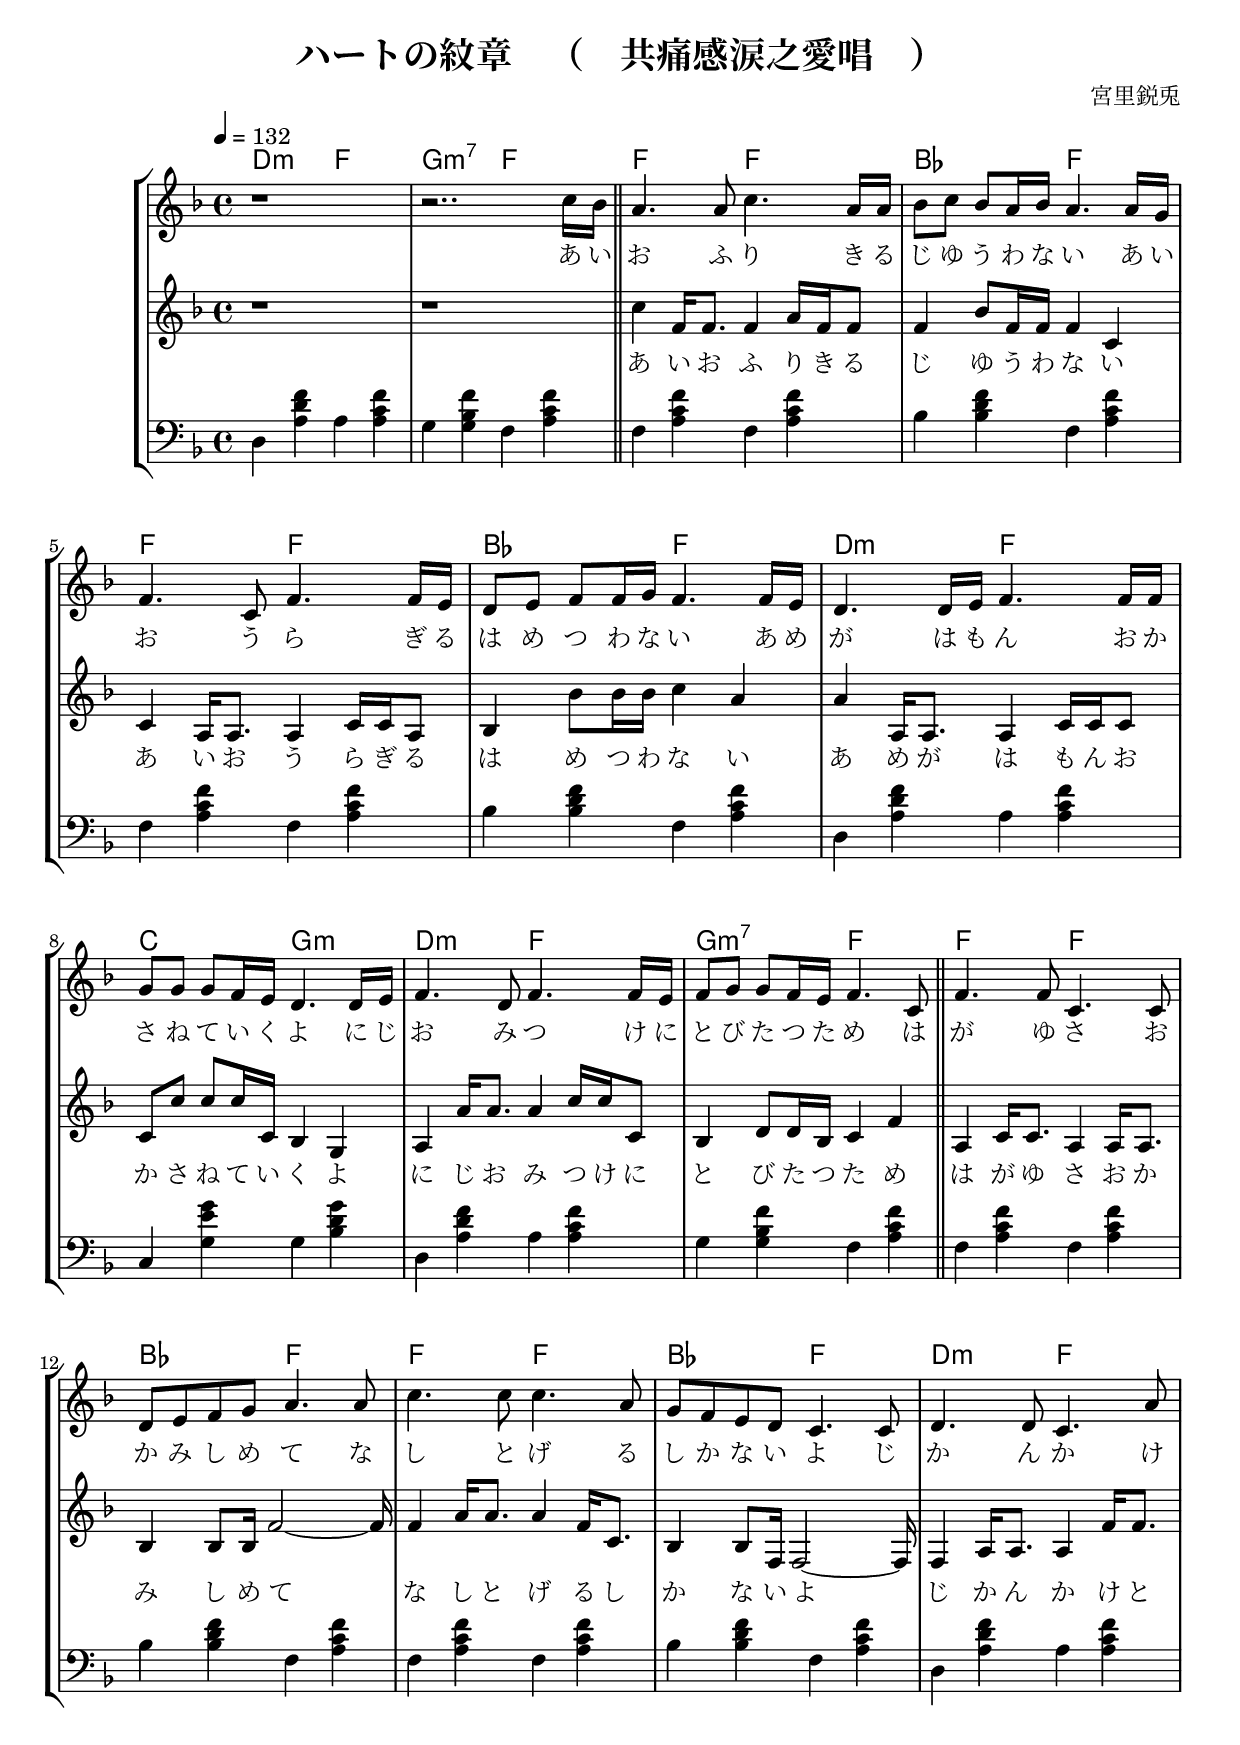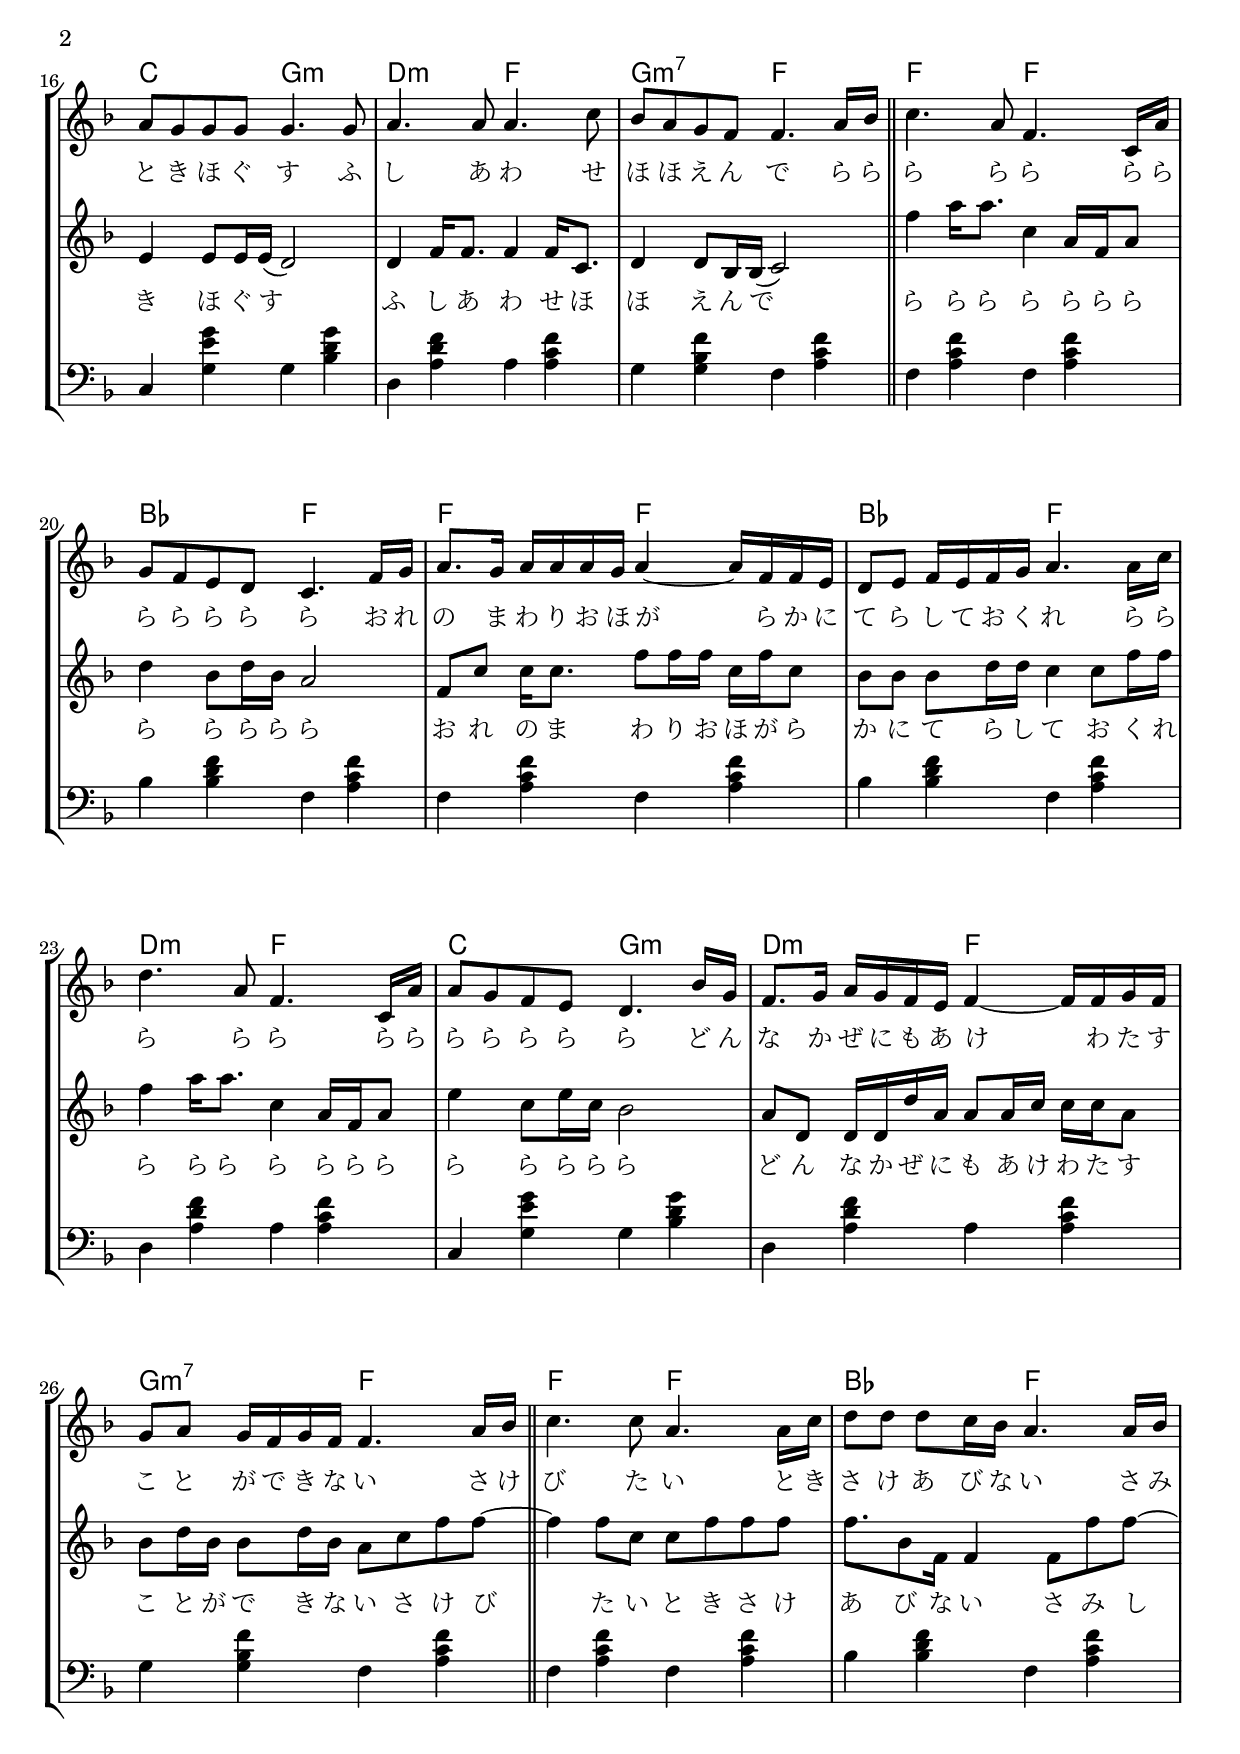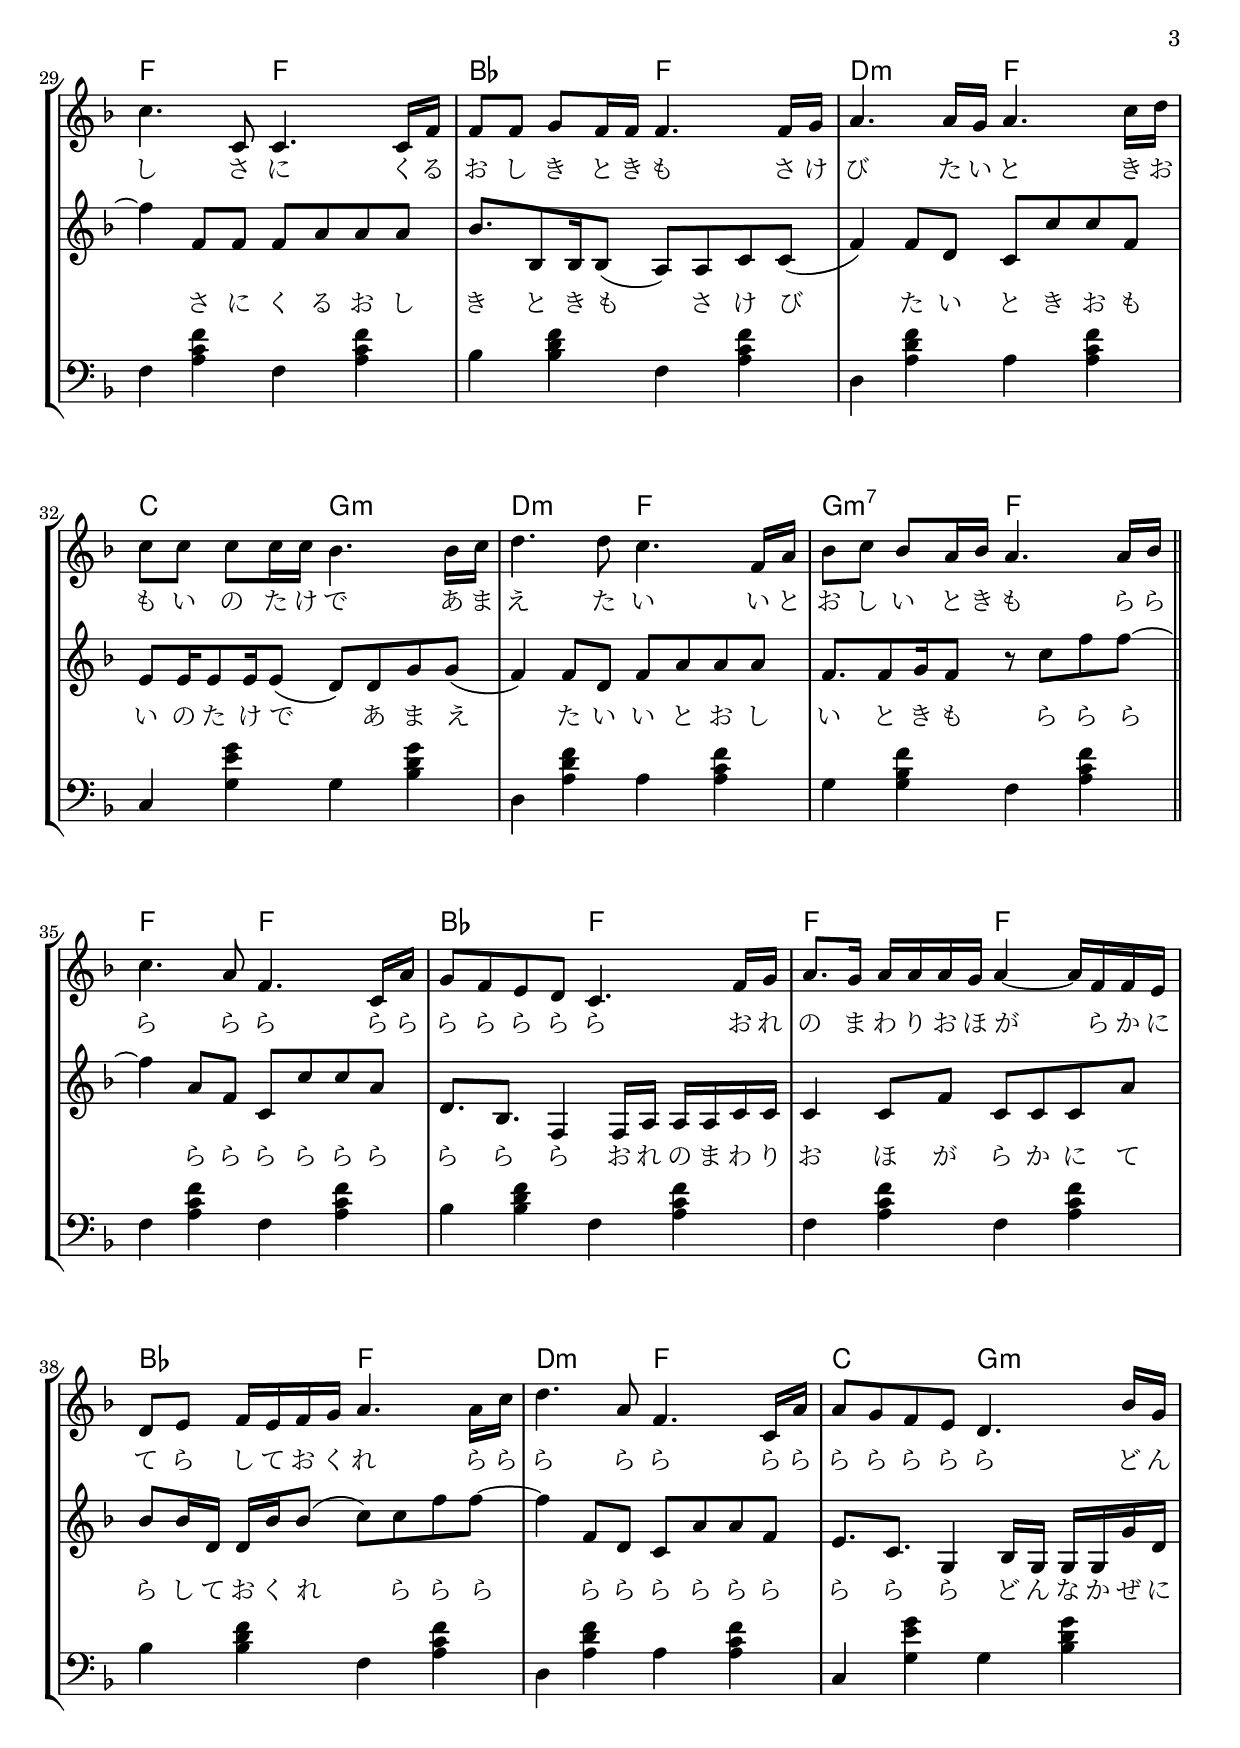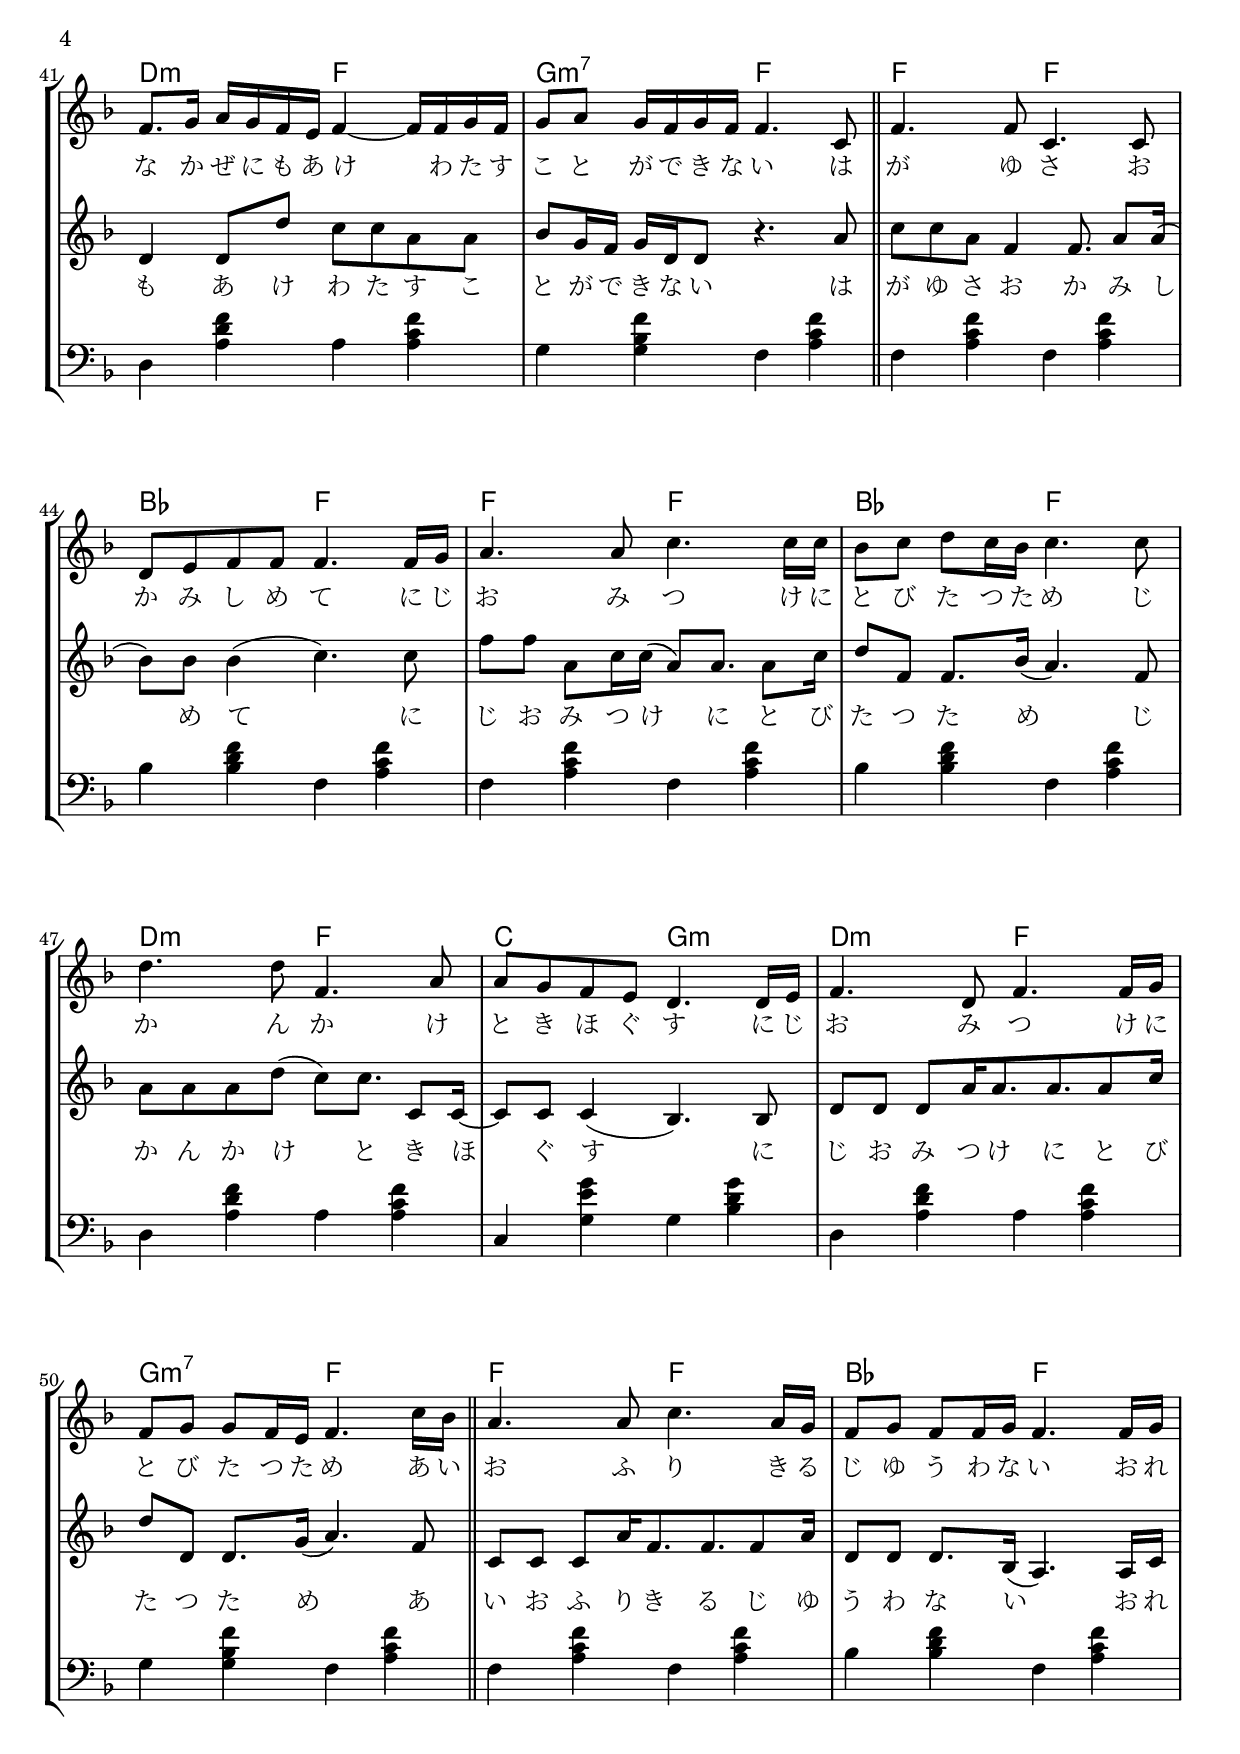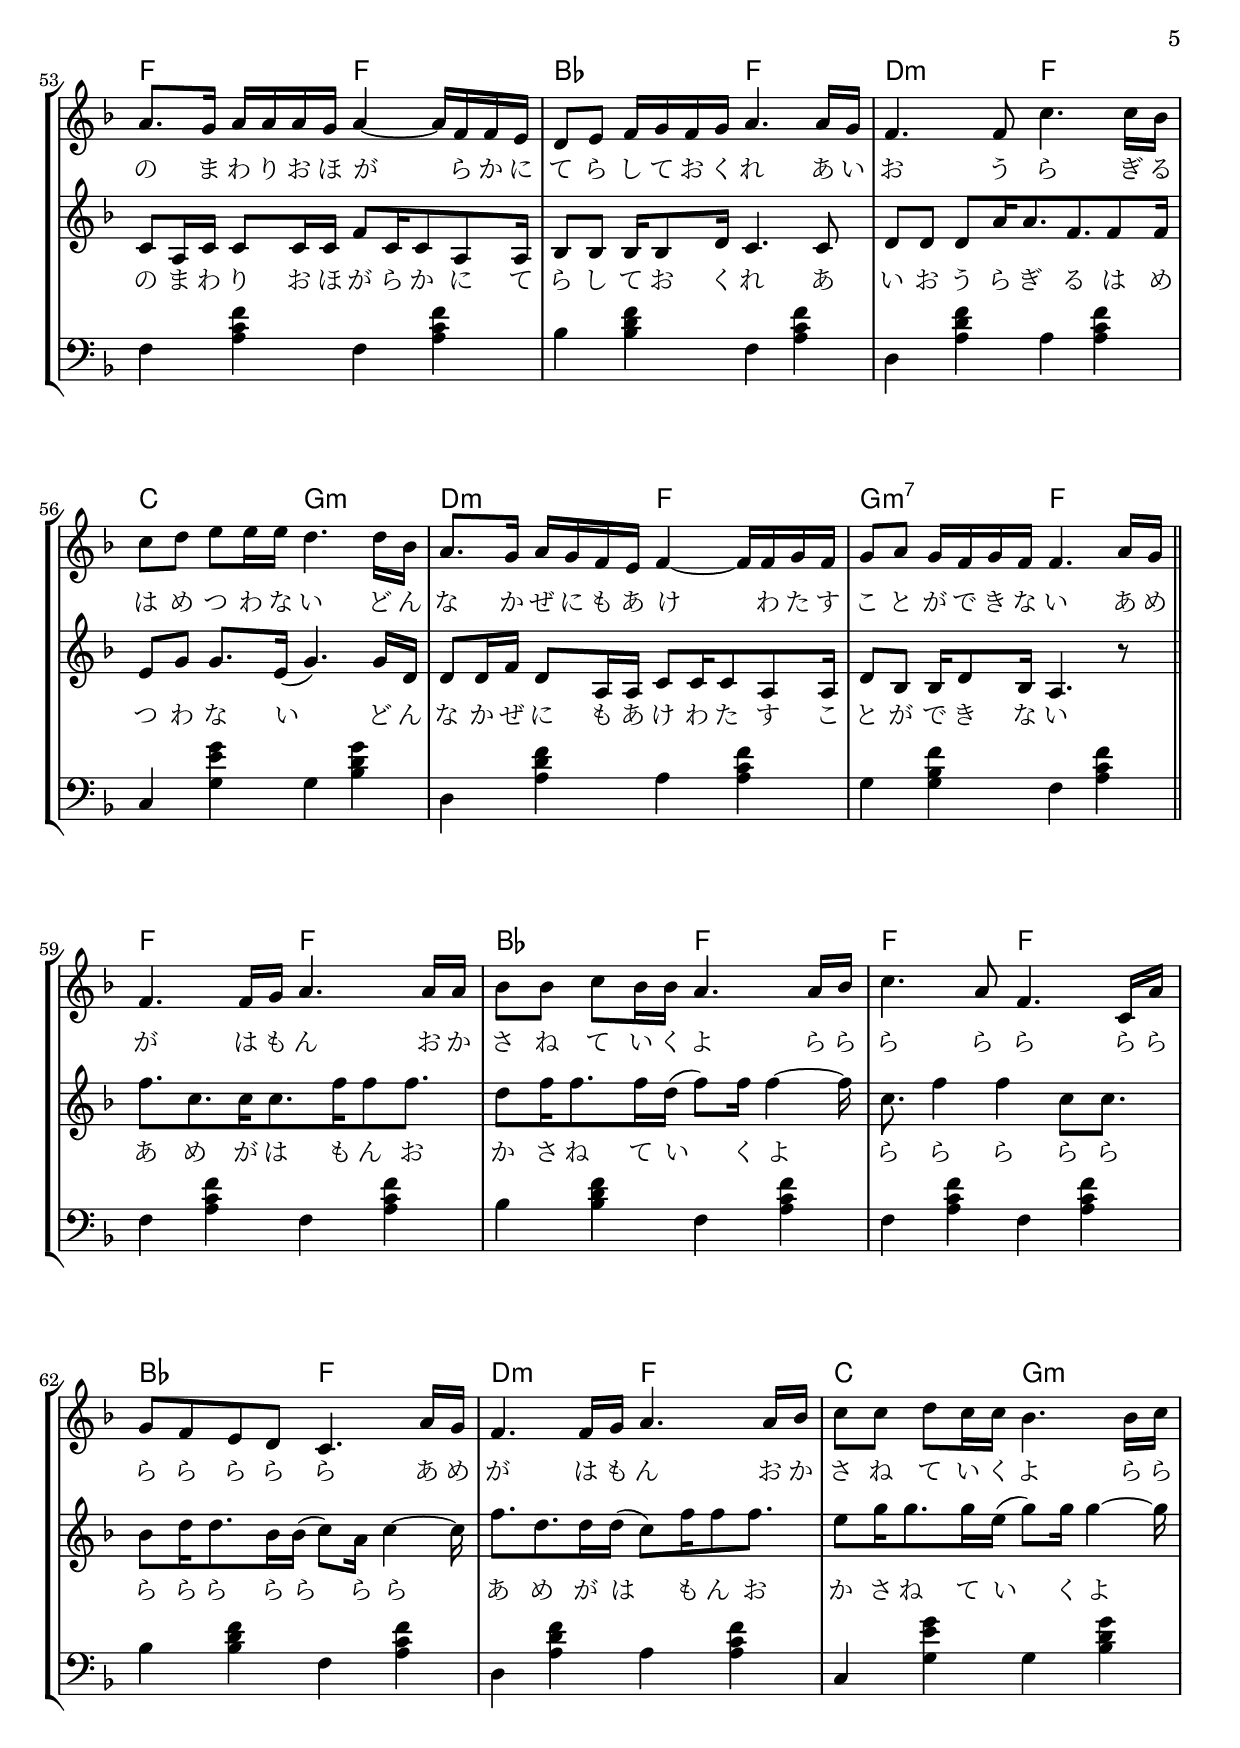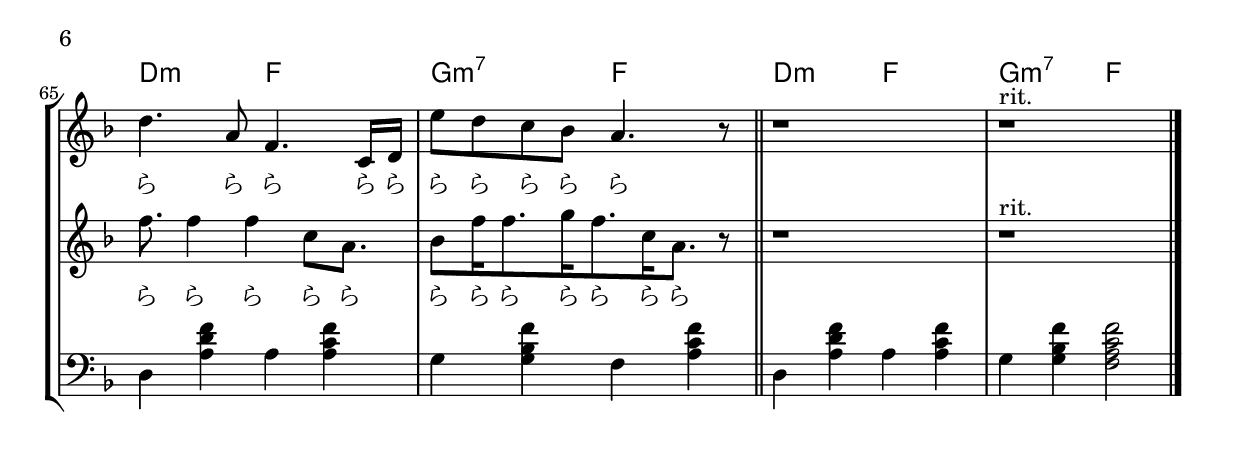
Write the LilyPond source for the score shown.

\version "2.12.1"

\header {
	title = \markup {ハートの紋章　（　共痛感涙之愛唱　）}
	composer = \markup \center-column {宮里鋭兎}
}

harmony = \chordmode {
	d2:m f g:min7 f 

	f f bes f f f bes f d:m f c g:m d:m f g:min7 f 

	f f bes f f f bes f d:m f c g:m d:m f g:min7 f 

	f f bes f f f bes f d:m f c g:m d:m f g:min7 f 

	f f bes f f f bes f d:m f c g:m d:m f g:min7 f 

	f f bes f f f bes f d:m f c g:m d:m f g:min7 f 

	f f bes f f f bes f d:m f c g:m d:m f g:min7 f 

	f f bes f f f bes f d:m f c g:m d:m f g:min7 f 

	f f bes f f f bes f d:m f c g:m d:m f g:min7 f 

	d:m f g:min7 f 
}

melody = {
	\key f \major
	\tempo 4 = 132
	r1 | r2.. 
	\set Staff.midiInstrument = #"fss0.35"
	c''16  bes'16 
	a'4.  a'8  c''4.  a'16  a'16 
	bes'8  c''8  bes'8  a'16  bes'16  a'4.  a'16  g'16 
	f'4.  c'8  f'4.  f'16  e'16 
	d'8  e'8  f'8  f'16  g'16  f'4.  f'16  e'16 
	d'4.  d'16  e'16  f'4.  f'16  f'16 
	g'8  g'8  g'8  f'16  e'16  d'4.  d'16  e'16 
	f'4.  d'8  f'4.  f'16  e'16 
	f'8  g'8  g'8  f'16  e'16  f'4.  	\set Staff.midiInstrument = #"fss0.35"
	c'8 
	f'4.  f'8  c'4.  c'8 
	d'8  e'8  f'8  g'8  a'4.  a'8 
	c''4.  c''8  c''4.  a'8 
	g'8  f'8  e'8  d'8  c'4.  c'8 
	d'4.  d'8  c'4.  a'8 
	a'8  g'8  g'8  g'8  g'4.  g'8 
	a'4.  a'8  a'4.  c''8 
	bes'8  a'8  g'8  f'8  f'4.  	\set Staff.midiInstrument = #"fss0.35"
	a'16  bes'16 
	c''4.  a'8  f'4.  c'16  a'16 
	g'8  f'8  e'8  d'8  c'4.  f'16  g'16 
	a'8.  g'16  a'16  a'16  a'16  g'16  a'4~a'16  f'16  f'16  e'16 
	d'8  e'8  f'16  e'16  f'16  g'16  a'4.  a'16  c''16 
	d''4.  a'8  f'4.  c'16  a'16 
	a'8  g'8  f'8  e'8  d'4.  bes'16  g'16 
	f'8.  g'16  a'16  g'16  f'16  e'16  f'4~f'16  f'16  g'16  f'16 
	g'8  a'8  g'16  f'16  g'16  f'16  f'4.  	\set Staff.midiInstrument = #"fss0.35"
	a'16  bes'16 
	c''4.  c''8  a'4.  a'16  c''16 
	d''8  d''8  d''8  c''16  bes'16  a'4.  a'16  bes'16 
	c''4.  c'8  c'4.  c'16  f'16 
	f'8  f'8  g'8  f'16  f'16  f'4.  f'16  g'16 
	a'4.  a'16  g'16  a'4.  c''16  d''16 
	c''8  c''8  c''8  c''16  c''16  bes'4.  bes'16  c''16 
	d''4.  d''8  c''4.  f'16  a'16 
	bes'8  c''8  bes'8  a'16  bes'16  a'4.  	\set Staff.midiInstrument = #"fss0.35"
	a'16  bes'16 
	c''4.  a'8  f'4.  c'16  a'16 
	g'8  f'8  e'8  d'8  c'4.  f'16  g'16 
	a'8.  g'16  a'16  a'16  a'16  g'16  a'4~a'16  f'16  f'16  e'16 
	d'8  e'8  f'16  e'16  f'16  g'16  a'4.  a'16  c''16 
	d''4.  a'8  f'4.  c'16  a'16 
	a'8  g'8  f'8  e'8  d'4.  bes'16  g'16 
	f'8.  g'16  a'16  g'16  f'16  e'16  f'4~f'16  f'16  g'16  f'16 
	g'8  a'8  g'16  f'16  g'16  f'16  f'4.  	\set Staff.midiInstrument = #"fss0.35"
	c'8 
	f'4.  f'8  c'4.  c'8 
	d'8  e'8  f'8  f'8  f'4.  f'16  g'16 
	a'4.  a'8  c''4.  c''16  c''16 
	bes'8  c''8  d''8  c''16  bes'16  c''4.  c''8 
	d''4.  d''8  f'4.  a'8 
	a'8  g'8  f'8  e'8  d'4.  d'16  e'16 
	f'4.  d'8  f'4.  f'16  g'16 
	f'8  g'8  g'8  f'16  e'16  f'4.  	\set Staff.midiInstrument = #"fss0.35"
	c''16  bes'16 
	a'4.  a'8  c''4.  a'16  g'16 
	f'8  g'8  f'8  f'16  g'16  f'4.  f'16  g'16 
	a'8.  g'16  a'16  a'16  a'16  g'16  a'4~a'16  f'16  f'16  e'16 
	d'8  e'8  f'16  g'16  f'16  g'16  a'4.  a'16  g'16 
	f'4.  f'8  c''4.  c''16  bes'16 
	c''8  d''8  e''8  e''16  e''16  d''4.  d''16  bes'16 
	a'8.  g'16  a'16  g'16  f'16  e'16  f'4~f'16  f'16  g'16  f'16 
	g'8  a'8  g'16  f'16  g'16  f'16  f'4.  	\set Staff.midiInstrument = #"fss0.35"
	a'16  g'16 
	f'4.  f'16  g'16  a'4.  a'16  a'16 
	bes'8  bes'8  c''8  bes'16  bes'16  a'4.  a'16  bes'16 
	c''4.  a'8  f'4.  c'16  a'16 
	g'8  f'8  e'8  d'8  c'4.  a'16  g'16 
	f'4.  f'16  g'16  a'4.  a'16  bes'16 
	c''8  c''8  d''8  c''16  c''16  bes'4.  bes'16  c''16 
	d''4.  a'8  f'4.  c'16  d'16 
	e''8  d''8  c''8  bes'8  a'4.  	r8 	r1 | r1^"rit." \bar "|."
}

words = \lyricmode {
	
	あ  い  お  ふ  り  き  る  じ  ゆ  う  わ  な  い  あ  い  お  う  ら  ぎ  る  は  め  つ  わ  な  い  あ  め  が  は  も  ん  お  か  さ  ね  て  い  く  よ  に  じ  お  み  つ  け  に  と  び  た  つ  た  め  
	は  が  ゆ  さ  お  か  み  し  め  て  な  し  と  げ  る  し  か  な  い  よ  じ  か  ん  か  け  と  き  ほ  ぐ  す  ふ  し  あ  わ  せ  ほ  ほ  え  ん  で  
	ら  ら  ら  ら  ら  ら  ら  ら  ら  ら  ら  ら  お  れ  の  ま  わ  り  お  ほ  が  ら  か  に  て  ら  し  て  お  く  れ  ら  ら  ら  ら  ら  ら  ら  ら  ら  ら  ら  ら  ど  ん  な  か  ぜ  に  も  あ  け  わ  た  す  こ  と  が  で  き  な  い  
	さ  け  び  た  い  と  き  さ  け  あ  び  な  い  さ  み  し  さ  に  く  る  お  し  き  と  き  も  さ  け  び  た  い  と  き  お  も  い  の  た  け  で  あ  ま  え  た  い  い  と  お  し  い  と  き  も  
	ら  ら  ら  ら  ら  ら  ら  ら  ら  ら  ら  ら  お  れ  の  ま  わ  り  お  ほ  が  ら  か  に  て  ら  し  て  お  く  れ  ら  ら  ら  ら  ら  ら  ら  ら  ら  ら  ら  ら  ど  ん  な  か  ぜ  に  も  あ  け  わ  た  す  こ  と  が  で  き  な  い  
	は  が  ゆ  さ  お  か  み  し  め  て  に  じ  お  み  つ  け  に  と  び  た  つ  た  め  じ  か  ん  か  け  と  き  ほ  ぐ  す  に  じ  お  み  つ  け  に  と  び  た  つ  た  め  
	あ  い  お  ふ  り  き  る  じ  ゆ  う  わ  な  い  お  れ  の  ま  わ  り  お  ほ  が  ら  か  に  て  ら  し  て  お  く  れ  あ  い  お  う  ら  ぎ  る  は  め  つ  わ  な  い  ど  ん  な  か  ぜ  に  も  あ  け  わ  た  す  こ  と  が  で  き  な  い  
	あ  め  が  は  も  ん  お  か  さ  ね  て  い  く  よ  ら  ら  ら  ら  ら  ら  ら  ら  ら  ら  ら  ら  あ  め  が  は  も  ん  お  か  さ  ね  て  い  く  よ  ら  ら  ら  ら  ら  ら  ら  ら  ら  ら  ら  ら  
	
}

secondmelody = {
	\key f \major
	\tempo 4 = 132
	r1 | r1   
	\set Staff.midiInstrument = #"mmi0.38"
	 c''4  f'16  f'8.  f'4  a'16  f'16  f'8 
	f'4  bes'8  f'16  f'16  f'4  c'4 
	c'4  a16  a8.  a4  c'16  c'16  a8 
	bes4  bes'8  bes'16  bes'16  c''4  a'4 
	a'4  a16  a8.  a4  c'16  c'16  c'8 
	c'8  c''8  c''8  c''16  c'16  bes4  g4 
	a4  a'16  a'8.  a'4  c''16  c''16  c'8 
	bes4  d'8  d'16  bes16  c'4  f'4
	\set Staff.midiInstrument = #"mmi0.38"
	 a4  c'16  c'8.  a4  a16  a8. 
	bes4  bes8  bes16  f'2~f'16 
	f'4  a'16  a'8.  a'4  f'16  c'8. 
	bes4  bes8  f16  f2~f16 
	f4  a16  a8.  a4  f'16  f'8. 
	e'4  e'8  e'16  e'16  (d'2) 
	d'4  f'16  f'8.  f'4  f'16  c'8. 
	d'4  d'8  bes16  bes16  (c'2)
	\set Staff.midiInstrument = #"mmi0.38"
	 f''4  a''16  a''8.  c''4  a'16  f'16  a'8 
	d''4  bes'8  d''16  bes'16  a'2 
	f'8  c''8  c''16  c''8.  f''8  f''16  f''16  c''16  f''16  c''8 
	bes'8  bes'8  bes'8  d''16  d''16  c''4  c''8  f''16  f''16 
	f''4  a''16  a''8.  c''4  a'16  f'16  a'8 
	e''4  c''8  e''16  c''16  bes'2 
	a'8  d'8  d'16  d'16  d''16  a'16  a'8  a'16  c''16  c''16  c''16  a'8 
	bes'8  d''16  bes'16  bes'8  d''16  bes'16  a'8  	\set Staff.midiInstrument = #"mmi0.38"
	c''8  f''8  f''8~ 
	f''4  f''8  c''8  c''8  f''8  f''8  f''8 
	f''8.  bes'8  f'16  f'4  f'8  f''8  f''8~ 
	f''4  f'8  f'8  f'8  a'8  a'8  a'8 
	bes'8.  bes8  bes16  bes8  (a8)  a8  c'8  c'8 
	(f'4)  f'8  d'8  c'8  c''8  c''8  f'8 
	e'8  e'16  e'8  e'16  e'8  (d'8)  d'8  g'8  g'8 
	(f'4)  f'8  d'8  f'8  a'8  a'8  a'8 
	f'8.  f'8  g'16  f'8  	r8 	\set Staff.midiInstrument = #"mmi0.38"
	c''8  f''8  f''8~ 
	f''4  a'8  f'8  c'8  c''8  c''8  a'8 
	d'8.  bes8.  f4  f16  a16  a16  a16  c'16  c'16 
	c'4  c'8  f'8  c'8  c'8  c'8  a'8 
	bes'8  bes'16  d'16  d'16  bes'16  bes'8  (c''8)  c''8  f''8  f''8~ 
	f''4  f'8  d'8  c'8  a'8  a'8  f'8 
	e'8.  c'8.  g4  bes16  g16  g16  g16  g'16  d'16 
	d'4  d'8  d''8  c''8  c''8  a'8  a'8 
	bes'8  g'16  f'16  g'16  d'16  d'8  	r4. 	\set Staff.midiInstrument = #"mmi0.38"
	a'8 
	c''8  c''8  a'8  f'4  f'8.  a'8  a'16 
	(bes'8)  bes'8  bes'4  (c''4.)  c''8 
	f''8  f''8  a'8  c''16  c''16  (a'8)  a'8.  a'8  c''16 
	d''8  f'8  f'8.  bes'16  (a'4.)  f'8 
	a'8  a'8  a'8  d''8  (c''8)  c''8.  c'8  c'16~ 
	c'8  c'8  c'4  (bes4.)  bes8 
	d'8  d'8  d'8  a'16  a'8.  a'8.  a'8  c''16 
	d''8  d'8  d'8.  g'16  (a'4.)  	\set Staff.midiInstrument = #"mmi0.38"
	f'8 
	c'8  c'8  c'8  a'16  f'8.  f'8.  f'8  a'16 
	d'8  d'8  d'8.  bes16  (a4.)  a16  c'16 
	c'8  a16  c'16  c'8  c'16  c'16  f'8  c'16  c'8  a8  a16 
	bes8  bes8  bes16  bes8  d'16  c'4.  c'8 
	d'8  d'8  d'8  a'16  a'8.  f'8.  f'8  f'16 
	e'8  g'8  g'8.  e'16  (g'4.)  g'16  d'16 
	d'8  d'16  f'16  d'8  a16  a16  c'8  c'16  c'8  a8  a16 
	d'8  bes8  bes16  d'8  bes16  a4.  	r8 	\set Staff.midiInstrument = #"mmi0.38"
	 f''8.  c''8.  c''16  c''8.  f''16  f''8  f''8. 
	d''8  f''16  f''8.  f''16  d''16  (f''8)  f''16  f''4~f''16 
	c''8.  f''4  f''4  c''8  c''8. 
	bes'8  d''16  d''8.  bes'16  bes'16  (c''8)  a'16  c''4~c''16 
	f''8.  d''8.  d''16  d''16  (c''8)  f''16  f''8  f''8. 
	e''8  g''16  g''8.  g''16  e''16  (g''8)  g''16  g''4~g''16 
	f''8.  f''4  f''4  c''8  a'8. 
	bes'8  f''16  f''8.  g''16  f''8.  c''16  a'8.  	r8 	r1 | r1^"rit." \bar "|."
}

secondwords = \lyricmode {
	
	あ  い  お  ふ  り  き  る  じ  ゆ  う  わ  な  い  あ  い  お  う  ら  ぎ  る  は  め  つ  わ  な  い  あ  め  が  は  も  ん  お  か  さ  ね  て  い  く  よ  に  じ  お  み  つ  け  に  と  び  た  つ  た  め  
	は  が  ゆ  さ  お  か  み  し  め  て  な  し  と  げ  る  し  か  な  い  よ  じ  か  ん  か  け  と  き  ほ  ぐ  す  ふ  し  あ  わ  せ  ほ  ほ  え  ん  で  
	ら  ら  ら  ら  ら  ら  ら  ら  ら  ら  ら  ら  お  れ  の  ま  わ  り  お  ほ  が  ら  か  に  て  ら  し  て  お  く  れ  ら  ら  ら  ら  ら  ら  ら  ら  ら  ら  ら  ら  ど  ん  な  か  ぜ  に  も  あ  け  わ  た  す  こ  と  が  で  き  な  い  
	さ  け  び  た  い  と  き  さ  け  あ  び  な  い  さ  み  し  さ  に  く  る  お  し  き  と  き  も  さ  け  び  た  い  と  き  お  も  い  の  た  け  で  あ  ま  え  た  い  い  と  お  し  い  と  き  も  
	ら  ら  ら  ら  ら  ら  ら  ら  ら  ら  ら  ら  お  れ  の  ま  わ  り  お  ほ  が  ら  か  に  て  ら  し  て  お  く  れ  ら  ら  ら  ら  ら  ら  ら  ら  ら  ら  ら  ら  ど  ん  な  か  ぜ  に  も  あ  け  わ  た  す  こ  と  が  で  き  な  い  
	は  が  ゆ  さ  お  か  み  し  め  て  に  じ  お  み  つ  け  に  と  び  た  つ  た  め  じ  か  ん  か  け  と  き  ほ  ぐ  す  に  じ  お  み  つ  け  に  と  び  た  つ  た  め  
	あ  い  お  ふ  り  き  る  じ  ゆ  う  わ  な  い  お  れ  の  ま  わ  り  お  ほ  が  ら  か  に  て  ら  し  て  お  く  れ  あ  い  お  う  ら  ぎ  る  は  め  つ  わ  な  い  ど  ん  な  か  ぜ  に  も  あ  け  わ  た  す  こ  と  が  で  き  な  い  
	あ  め  が  は  も  ん  お  か  さ  ね  て  い  く  よ  ら  ら  ら  ら  ら  ら  ら  ら  ら  ら  ら  ら  あ  め  が  は  も  ん  お  か  さ  ね  て  い  く  よ  ら  ら  ら  ら  ら  ら  ら  ら  ら  ら  ら  ら  
	
}

tempochange = {
	\tempo 4 = 132
	r1 | r1 \bar "||"
	\tempo 4 = 132
	r1 | r1 | r1 | r1 | r1 | r1 | r1 | r1 \bar "||"
	\tempo 4 = 132
	r1 | r1 | r1 | r1 | r1 | r1 | r1 | r1 \bar "||"
	\tempo 4 = 132
	r1 | r1 | r1 | r1 | r1 | r1 | r1 | r1 \bar "||"
	\tempo 4 = 132
	r1 | r1 | r1 | r1 | r1 | r1 | r1 | r1 \bar "||"
	\tempo 4 = 132
	r1 | r1 | r1 | r1 | r1 | r1 | r1 | r1 \bar "||"
	\tempo 4 = 132
	r1 | r1 | r1 | r1 | r1 | r1 | r1 | r1 \bar "||"
	\tempo 4 = 132
	r1 | r1 | r1 | r1 | r1 | r1 | r1 | r1 \bar "||"
	\tempo 4 = 132
	r1 | r1 | r1 | r1 | r1 | r1 | r1 | r1 \bar "||"
	\tempo 4 = 132
	r1 | \tempo 4 = 99 r2 \tempo 4 = 88 r2 \bar "|."
}

mainacc = {
	\clef bass
	\set Staff.midiInstrument = #"Pad 4 (choir)"
	\key f \major
	\tempo 4 = 132
	d4 <a d' f'>4
	a4 <a c' f'>4
	g4 <g bes f'>4
	f4 <a c' f'>4
	\bar "||"

	\set Staff.midiInstrument = #"Pad 4 (choir)"
	f4 <a c' f'>4
	f4 <a c' f'>4
	bes4 <bes d' f'>4
	f4 <a c' f'>4
	f4 <a c' f'>4
	f4 <a c' f'>4
	bes4 <bes d' f'>4
	f4 <a c' f'>4
	d4 <a d' f'>4
	a4 <a c' f'>4
	c4 <g e' g'>4
	g4 <bes d' g'>4
	d4 <a d' f'>4
	a4 <a c' f'>4
	g4 <g bes f'>4
	f4 <a c' f'>4
	\bar "||"

	\set Staff.midiInstrument = #"Pad 4 (choir)"
	f4 <a c' f'>4
	f4 <a c' f'>4
	bes4 <bes d' f'>4
	f4 <a c' f'>4
	f4 <a c' f'>4
	f4 <a c' f'>4
	bes4 <bes d' f'>4
	f4 <a c' f'>4
	d4 <a d' f'>4
	a4 <a c' f'>4
	c4 <g e' g'>4
	g4 <bes d' g'>4
	d4 <a d' f'>4
	a4 <a c' f'>4
	g4 <g bes f'>4
	f4 <a c' f'>4
	\bar "||"

	\set Staff.midiInstrument = #"Pad 4 (choir)"
	f4 <a c' f'>4
	f4 <a c' f'>4
	bes4 <bes d' f'>4
	f4 <a c' f'>4
	f4 <a c' f'>4
	f4 <a c' f'>4
	bes4 <bes d' f'>4
	f4 <a c' f'>4
	d4 <a d' f'>4
	a4 <a c' f'>4
	c4 <g e' g'>4
	g4 <bes d' g'>4
	d4 <a d' f'>4
	a4 <a c' f'>4
	g4 <g bes f'>4
	f4 <a c' f'>4
	\bar "||"

	\set Staff.midiInstrument = #"Pad 4 (choir)"
	f4 <a c' f'>4
	f4 <a c' f'>4
	bes4 <bes d' f'>4
	f4 <a c' f'>4
	f4 <a c' f'>4
	f4 <a c' f'>4
	bes4 <bes d' f'>4
	f4 <a c' f'>4
	d4 <a d' f'>4
	a4 <a c' f'>4
	c4 <g e' g'>4
	g4 <bes d' g'>4
	d4 <a d' f'>4
	a4 <a c' f'>4
	g4 <g bes f'>4
	f4 <a c' f'>4
	\bar "||"

	\set Staff.midiInstrument = #"Pad 4 (choir)"
	f4 <a c' f'>4
	f4 <a c' f'>4
	bes4 <bes d' f'>4
	f4 <a c' f'>4
	f4 <a c' f'>4
	f4 <a c' f'>4
	bes4 <bes d' f'>4
	f4 <a c' f'>4
	d4 <a d' f'>4
	a4 <a c' f'>4
	c4 <g e' g'>4
	g4 <bes d' g'>4
	d4 <a d' f'>4
	a4 <a c' f'>4
	g4 <g bes f'>4
	f4 <a c' f'>4
	\bar "||"

	\set Staff.midiInstrument = #"Pad 4 (choir)"
	f4 <a c' f'>4
	f4 <a c' f'>4
	bes4 <bes d' f'>4
	f4 <a c' f'>4
	f4 <a c' f'>4
	f4 <a c' f'>4
	bes4 <bes d' f'>4
	f4 <a c' f'>4
	d4 <a d' f'>4
	a4 <a c' f'>4
	c4 <g e' g'>4
	g4 <bes d' g'>4
	d4 <a d' f'>4
	a4 <a c' f'>4
	g4 <g bes f'>4
	f4 <a c' f'>4
	\bar "||"

	\set Staff.midiInstrument = #"Pad 4 (choir)"
	f4 <a c' f'>4
	f4 <a c' f'>4
	bes4 <bes d' f'>4
	f4 <a c' f'>4
	f4 <a c' f'>4
	f4 <a c' f'>4
	bes4 <bes d' f'>4
	f4 <a c' f'>4
	d4 <a d' f'>4
	a4 <a c' f'>4
	c4 <g e' g'>4
	g4 <bes d' g'>4
	d4 <a d' f'>4
	a4 <a c' f'>4
	g4 <g bes f'>4
	f4 <a c' f'>4
	\bar "||"

	\set Staff.midiInstrument = #"Pad 4 (choir)"
	f4 <a c' f'>4
	f4 <a c' f'>4
	bes4 <bes d' f'>4
	f4 <a c' f'>4
	f4 <a c' f'>4
	f4 <a c' f'>4
	bes4 <bes d' f'>4
	f4 <a c' f'>4
	d4 <a d' f'>4
	a4 <a c' f'>4
	c4 <g e' g'>4
	g4 <bes d' g'>4
	d4 <a d' f'>4
	a4 <a c' f'>4
	g4 <g bes f'>4
	f4 <a c' f'>4
	\bar "||"

	\set Staff.midiInstrument = #"Pad 4 (choir)"
	d4 <a d' f'>4
	a4 <a c' f'>4
	g4 <g bes f'>4
	<f a c' f'>2
	\bar "|."
}

subacc = {
	\clef bass
	\set Staff.midiInstrument = #"FX 7 (echoes)"
	\key f \major
	\tempo 4 = 132
	<d a d' f'>2
	<a a c' f'>2
	<g g bes f'>2
	<f a c' f'>2
	\bar "||"

	\set Staff.midiInstrument = #"FX 7 (echoes)"
	<f a c' f'>2
	<f a c' f'>2
	<bes bes d' f'>2
	<f a c' f'>2
	<f a c' f'>2
	<f a c' f'>2
	<bes bes d' f'>2
	<f a c' f'>2
	<d a d' f'>2
	<a a c' f'>2
	<c g e' g'>2
	<g bes d' g'>2
	<d a d' f'>2
	<a a c' f'>2
	<g g bes f'>2
	<f a c' f'>2
	\bar "||"

	\set Staff.midiInstrument = #"FX 7 (echoes)"
	<f a c' f'>2
	<f a c' f'>2
	<bes bes d' f'>2
	<f a c' f'>2
	<f a c' f'>2
	<f a c' f'>2
	<bes bes d' f'>2
	<f a c' f'>2
	<d a d' f'>2
	<a a c' f'>2
	<c g e' g'>2
	<g bes d' g'>2
	<d a d' f'>2
	<a a c' f'>2
	<g g bes f'>2
	<f a c' f'>2
	\bar "||"

	\set Staff.midiInstrument = #"FX 7 (echoes)"
	<f a c' f'>2
	<f a c' f'>2
	<bes bes d' f'>2
	<f a c' f'>2
	<f a c' f'>2
	<f a c' f'>2
	<bes bes d' f'>2
	<f a c' f'>2
	<d a d' f'>2
	<a a c' f'>2
	<c g e' g'>2
	<g bes d' g'>2
	<d a d' f'>2
	<a a c' f'>2
	<g g bes f'>2
	<f a c' f'>2
	\bar "||"

	\set Staff.midiInstrument = #"FX 7 (echoes)"
	<f a c' f'>2
	<f a c' f'>2
	<bes bes d' f'>2
	<f a c' f'>2
	<f a c' f'>2
	<f a c' f'>2
	<bes bes d' f'>2
	<f a c' f'>2
	<d a d' f'>2
	<a a c' f'>2
	<c g e' g'>2
	<g bes d' g'>2
	<d a d' f'>2
	<a a c' f'>2
	<g g bes f'>2
	<f a c' f'>2
	\bar "||"

	\set Staff.midiInstrument = #"FX 7 (echoes)"
	<f a c' f'>2
	<f a c' f'>2
	<bes bes d' f'>2
	<f a c' f'>2
	<f a c' f'>2
	<f a c' f'>2
	<bes bes d' f'>2
	<f a c' f'>2
	<d a d' f'>2
	<a a c' f'>2
	<c g e' g'>2
	<g bes d' g'>2
	<d a d' f'>2
	<a a c' f'>2
	<g g bes f'>2
	<f a c' f'>2
	\bar "||"

	\set Staff.midiInstrument = #"FX 7 (echoes)"
	<f a c' f'>2
	<f a c' f'>2
	<bes bes d' f'>2
	<f a c' f'>2
	<f a c' f'>2
	<f a c' f'>2
	<bes bes d' f'>2
	<f a c' f'>2
	<d a d' f'>2
	<a a c' f'>2
	<c g e' g'>2
	<g bes d' g'>2
	<d a d' f'>2
	<a a c' f'>2
	<g g bes f'>2
	<f a c' f'>2
	\bar "||"

	\set Staff.midiInstrument = #"FX 7 (echoes)"
	<f a c' f'>2
	<f a c' f'>2
	<bes bes d' f'>2
	<f a c' f'>2
	<f a c' f'>2
	<f a c' f'>2
	<bes bes d' f'>2
	<f a c' f'>2
	<d a d' f'>2
	<a a c' f'>2
	<c g e' g'>2
	<g bes d' g'>2
	<d a d' f'>2
	<a a c' f'>2
	<g g bes f'>2
	<f a c' f'>2
	\bar "||"

	\set Staff.midiInstrument = #"FX 7 (echoes)"
	<f a c' f'>2
	<f a c' f'>2
	<bes bes d' f'>2
	<f a c' f'>2
	<f a c' f'>2
	<f a c' f'>2
	<bes bes d' f'>2
	<f a c' f'>2
	<d a d' f'>2
	<a a c' f'>2
	<c g e' g'>2
	<g bes d' g'>2
	<d a d' f'>2
	<a a c' f'>2
	<g g bes f'>2
	<f a c' f'>2
	\bar "||"

	\set Staff.midiInstrument = #"FX 7 (echoes)"
	<d a d' f'>2
	<a a c' f'>2
	<g g bes f'>2
	<f a c' f'>2
	\bar "|."
}

percA = {
	\drummode {
	r1  |r2. hho4  \bar "||"
	r1  |r2. hho4  |r1  |r2. hho4  |r1  |r2. hho4  |r1  |r2. hho4  \bar "||"
	r1  |r2. hho4  |r1  |r2. hho4  |r1  |r2. hho4  |r1  |r2. hho4  \bar "||"
	r1  |r2. hho4  |r1  |r2. hho4  |r1  |r2. hho4  |r1  |r2. hho4  \bar "||"
	r1  |r2. hho4  |r1  |r2. hho4  |r1  |r2. hho4  |r1  |r2. hho4  \bar "||"
	r1  |r2. hho4  |r1  |r2. hho4  |r1  |r2. hho4  |r1  |r2. hho4  \bar "||"
	r1  |r2. hho4  |r1  |r2. hho4  |r1  |r2. hho4  |r1  |r2. hho4  \bar "||"
	r1  |r2. hho4  |r1  |r2. hho4  |r1  |r2. hho4  |r1  |r2. hho4  \bar "||"
	r1  |r2. hho4  |r1  |r2. hho4  |r1  |r2. hho4  |r1  |r2. hho4  \bar "||"
	r1  |r2. hho4  \bar "|."
	}
}

percB = {
	\drummode {
	r16 hhp16 hhp8 hhp16 hhp8 hhp2 r16  |r16 hhp16 hhp8 hhp16 hhp8 hhp2 hhp16  \bar "||"
	r16 hhp16 hhp8 hhp16 hhp8 hhp2 r16  |r16 hhp16 hhp8 hhp16 hhp8 hhp2 r16  |r16 hhp16 hhp8 hhp16 hhp8 hhp2 r16  |r16 hhp16 hhp8 hhp16 hhp8 hhp2 r16  |r16 hhp16 hhp8 hhp16 hhp8 hhp2 r16  |r16 hhp16 hhp8 hhp16 hhp8 hhp2 r16  |r16 hhp16 hhp8 hhp16 hhp8 hhp2 r16  |r16 hhp16 hhp8 hhp16 hhp8 hhp2 hhp16  \bar "||"
	r16 hhp16 hhp8 hhp16 hhp8 hhp2 r16  |r16 hhp16 hhp8 hhp16 hhp8 hhp2 r16  |r16 hhp16 hhp8 hhp16 hhp8 hhp2 r16  |r16 hhp16 hhp8 hhp16 hhp8 hhp2 r16  |r16 hhp16 hhp8 hhp16 hhp8 hhp2 r16  |r16 hhp16 hhp8 hhp16 hhp8 hhp2 r16  |r16 hhp16 hhp8 hhp16 hhp8 hhp2 r16  |r16 hhp16 hhp8 hhp16 hhp8 hhp2 hhp16  \bar "||"
	r16 hhp16 hhp8 hhp16 hhp8 hhp2 r16  |r16 hhp16 hhp8 hhp16 hhp8 hhp2 r16  |r16 hhp16 hhp8 hhp16 hhp8 hhp2 r16  |r16 hhp16 hhp8 hhp16 hhp8 hhp2 r16  |r16 hhp16 hhp8 hhp16 hhp8 hhp2 r16  |r16 hhp16 hhp8 hhp16 hhp8 hhp2 r16  |r16 hhp16 hhp8 hhp16 hhp8 hhp2 r16  |r16 hhp16 hhp8 hhp16 hhp8 hhp2 hhp16  \bar "||"
	r16 hhp16 hhp8 hhp16 hhp8 hhp2 r16  |r16 hhp16 hhp8 hhp16 hhp8 hhp2 r16  |r16 hhp16 hhp8 hhp16 hhp8 hhp2 r16  |r16 hhp16 hhp8 hhp16 hhp8 hhp2 r16  |r16 hhp16 hhp8 hhp16 hhp8 hhp2 r16  |r16 hhp16 hhp8 hhp16 hhp8 hhp2 r16  |r16 hhp16 hhp8 hhp16 hhp8 hhp2 r16  |r16 hhp16 hhp8 hhp16 hhp8 hhp2 hhp16  \bar "||"
	r16 hhp16 hhp8 hhp16 hhp8 hhp2 r16  |r16 hhp16 hhp8 hhp16 hhp8 hhp2 r16  |r16 hhp16 hhp8 hhp16 hhp8 hhp2 r16  |r16 hhp16 hhp8 hhp16 hhp8 hhp2 r16  |r16 hhp16 hhp8 hhp16 hhp8 hhp2 r16  |r16 hhp16 hhp8 hhp16 hhp8 hhp2 r16  |r16 hhp16 hhp8 hhp16 hhp8 hhp2 r16  |r16 hhp16 hhp8 hhp16 hhp8 hhp2 hhp16  \bar "||"
	r16 hhp16 hhp8 hhp16 hhp8 hhp2 r16  |r16 hhp16 hhp8 hhp16 hhp8 hhp2 r16  |r16 hhp16 hhp8 hhp16 hhp8 hhp2 r16  |r16 hhp16 hhp8 hhp16 hhp8 hhp2 r16  |r16 hhp16 hhp8 hhp16 hhp8 hhp2 r16  |r16 hhp16 hhp8 hhp16 hhp8 hhp2 r16  |r16 hhp16 hhp8 hhp16 hhp8 hhp2 r16  |r16 hhp16 hhp8 hhp16 hhp8 hhp2 hhp16  \bar "||"
	r16 hhp16 hhp8 hhp16 hhp8 hhp2 r16  |r16 hhp16 hhp8 hhp16 hhp8 hhp2 r16  |r16 hhp16 hhp8 hhp16 hhp8 hhp2 r16  |r16 hhp16 hhp8 hhp16 hhp8 hhp2 r16  |r16 hhp16 hhp8 hhp16 hhp8 hhp2 r16  |r16 hhp16 hhp8 hhp16 hhp8 hhp2 r16  |r16 hhp16 hhp8 hhp16 hhp8 hhp2 r16  |r16 hhp16 hhp8 hhp16 hhp8 hhp2 hhp16  \bar "||"
	r16 hhp16 hhp8 hhp16 hhp8 hhp2 r16  |r16 hhp16 hhp8 hhp16 hhp8 hhp2 r16  |r16 hhp16 hhp8 hhp16 hhp8 hhp2 r16  |r16 hhp16 hhp8 hhp16 hhp8 hhp2 r16  |r16 hhp16 hhp8 hhp16 hhp8 hhp2 r16  |r16 hhp16 hhp8 hhp16 hhp8 hhp2 r16  |r16 hhp16 hhp8 hhp16 hhp8 hhp2 r16  |r16 hhp16 hhp8 hhp16 hhp8 hhp2 hhp16  \bar "||"
	r16 hhp16 hhp8 hhp16 hhp8 hhp2 r16  |r16 hhp16 hhp8 hhp16 hhp8 hhp2 hhp16  \bar "|."
	}
}

percC = {
	\drummode {
	hh8. hh8. hh2 r8  |hh8. hh8. hh4 hh4 hh8  \bar "||"
	hh8. hh8. hh2 r8  |hh8. hh8. hh2 hh8  |hh8. hh8. hh2 r8  |hh8. hh8. hh2 hh8  |hh8. hh8. hh2 r8  |hh8. hh8. hh2 hh8  |hh8. hh8. hh2 r8  |hh8. hh8. hh4 hh4 hh8  \bar "||"
	hh8. hh8. hh2 r8  |hh8. hh8. hh2 hh8  |hh8. hh8. hh2 r8  |hh8. hh8. hh2 hh8  |hh8. hh8. hh2 r8  |hh8. hh8. hh2 hh8  |hh8. hh8. hh2 r8  |hh8. hh8. hh4 hh4 hh8  \bar "||"
	hh8. hh8. hh2 r8  |hh8. hh8. hh2 hh8  |hh8. hh8. hh2 r8  |hh8. hh8. hh2 hh8  |hh8. hh8. hh2 r8  |hh8. hh8. hh2 hh8  |hh8. hh8. hh2 r8  |hh8. hh8. hh4 hh4 hh8  \bar "||"
	hh8. hh8. hh2 r8  |hh8. hh8. hh2 hh8  |hh8. hh8. hh2 r8  |hh8. hh8. hh2 hh8  |hh8. hh8. hh2 r8  |hh8. hh8. hh2 hh8  |hh8. hh8. hh2 r8  |hh8. hh8. hh4 hh4 hh8  \bar "||"
	hh8. hh8. hh2 r8  |hh8. hh8. hh2 hh8  |hh8. hh8. hh2 r8  |hh8. hh8. hh2 hh8  |hh8. hh8. hh2 r8  |hh8. hh8. hh2 hh8  |hh8. hh8. hh2 r8  |hh8. hh8. hh4 hh4 hh8  \bar "||"
	hh8. hh8. hh2 r8  |hh8. hh8. hh2 hh8  |hh8. hh8. hh2 r8  |hh8. hh8. hh2 hh8  |hh8. hh8. hh2 r8  |hh8. hh8. hh2 hh8  |hh8. hh8. hh2 r8  |hh8. hh8. hh4 hh4 hh8  \bar "||"
	hh8. hh8. hh2 r8  |hh8. hh8. hh2 hh8  |hh8. hh8. hh2 r8  |hh8. hh8. hh2 hh8  |hh8. hh8. hh2 r8  |hh8. hh8. hh2 hh8  |hh8. hh8. hh2 r8  |hh8. hh8. hh4 hh4 hh8  \bar "||"
	hh8. hh8. hh2 r8  |hh8. hh8. hh2 hh8  |hh8. hh8. hh2 r8  |hh8. hh8. hh2 hh8  |hh8. hh8. hh2 r8  |hh8. hh8. hh2 hh8  |hh8. hh8. hh2 r8  |hh8. hh8. hh4 hh4 hh8  \bar "||"
	hh8. hh8. hh2 r8  |hh8. hh8. hh4 hh4 hh8  \bar "|."
	}
}

percD = {
	\drummode {
	r2 ss2  |r2 ss2  \bar "||"
	r2 ss2  |r2 ss2  |r2 ss2  |r2 ss2  |r2 ss2  |r2 ss2  |r2 ss2  |r2 ss2  \bar "||"
	r2 ss2  |r2 ss2  |r2 ss2  |r2 ss2  |r2 ss2  |r2 ss2  |r2 ss2  |r2 ss2  \bar "||"
	r2 ss2  |r2 ss2  |r2 ss2  |r2 ss2  |r2 ss2  |r2 ss2  |r2 ss2  |r2 ss2  \bar "||"
	r2 ss2  |r2 ss2  |r2 ss2  |r2 ss2  |r2 ss2  |r2 ss2  |r2 ss2  |r2 ss2  \bar "||"
	r2 ss2  |r2 ss2  |r2 ss2  |r2 ss2  |r2 ss2  |r2 ss2  |r2 ss2  |r2 ss2  \bar "||"
	r2 ss2  |r2 ss2  |r2 ss2  |r2 ss2  |r2 ss2  |r2 ss2  |r2 ss2  |r2 ss2  \bar "||"
	r2 ss2  |r2 ss2  |r2 ss2  |r2 ss2  |r2 ss2  |r2 ss2  |r2 ss2  |r2 ss2  \bar "||"
	r2 ss2  |r2 ss2  |r2 ss2  |r2 ss2  |r2 ss2  |r2 ss2  |r2 ss2  |r2 ss2  \bar "||"
	r2 ss2  |r2 ss2  \bar "|."
	}
}

percE = {
	\drummode {
	bd2 r8 bd4 bd8  |bd4. bd4 bd4.  \bar "||"
	bd2 r8 bd4 bd8  |bd4. bd4 bd4 bd8  |bd2 r8 bd4 bd8  |bd4. bd4 bd4 bd8  |bd2 r8 bd4 bd8  |bd4. bd4 bd4 bd8  |bd2 r8 bd4 bd8  |bd4. bd4 bd4.  \bar "||"
	bd2 r8 bd4 bd8  |bd4. bd4 bd4 bd8  |bd2 r8 bd4 bd8  |bd4. bd4 bd4 bd8  |bd2 r8 bd4 bd8  |bd4. bd4 bd4 bd8  |bd2 r8 bd4 bd8  |bd4. bd4 bd4.  \bar "||"
	bd2 r8 bd4 bd8  |bd4. bd4 bd4 bd8  |bd2 r8 bd4 bd8  |bd4. bd4 bd4 bd8  |bd2 r8 bd4 bd8  |bd4. bd4 bd4 bd8  |bd2 r8 bd4 bd8  |bd4. bd4 bd4.  \bar "||"
	bd2 r8 bd4 bd8  |bd4. bd4 bd4 bd8  |bd2 r8 bd4 bd8  |bd4. bd4 bd4 bd8  |bd2 r8 bd4 bd8  |bd4. bd4 bd4 bd8  |bd2 r8 bd4 bd8  |bd4. bd4 bd4.  \bar "||"
	bd2 r8 bd4 bd8  |bd4. bd4 bd4 bd8  |bd2 r8 bd4 bd8  |bd4. bd4 bd4 bd8  |bd2 r8 bd4 bd8  |bd4. bd4 bd4 bd8  |bd2 r8 bd4 bd8  |bd4. bd4 bd4.  \bar "||"
	bd2 r8 bd4 bd8  |bd4. bd4 bd4 bd8  |bd2 r8 bd4 bd8  |bd4. bd4 bd4 bd8  |bd2 r8 bd4 bd8  |bd4. bd4 bd4 bd8  |bd2 r8 bd4 bd8  |bd4. bd4 bd4.  \bar "||"
	bd2 r8 bd4 bd8  |bd4. bd4 bd4 bd8  |bd2 r8 bd4 bd8  |bd4. bd4 bd4 bd8  |bd2 r8 bd4 bd8  |bd4. bd4 bd4 bd8  |bd2 r8 bd4 bd8  |bd4. bd4 bd4.  \bar "||"
	bd2 r8 bd4 bd8  |bd4. bd4 bd4 bd8  |bd2 r8 bd4 bd8  |bd4. bd4 bd4 bd8  |bd2 r8 bd4 bd8  |bd4. bd4 bd4 bd8  |bd2 r8 bd4 bd8  |bd4. bd4 bd4.  \bar "||"
	bd2 r8 bd4 bd8  |bd4. bd4 bd4.  \bar "|."
	}
}

\score {
	<<
		\new StaffGroup <<
			\new ChordNames {\harmony}
			\new Voice = "melody" {\melody}
			\new Lyrics \lyricsto "melody" \words
			\new Voice = "secondmelody" {\secondmelody}
			\new Lyrics \lyricsto "secondmelody" \secondwords
			\new Staff = "mainacc" {\mainacc}
		>>
	>>
	\layout { }
}
